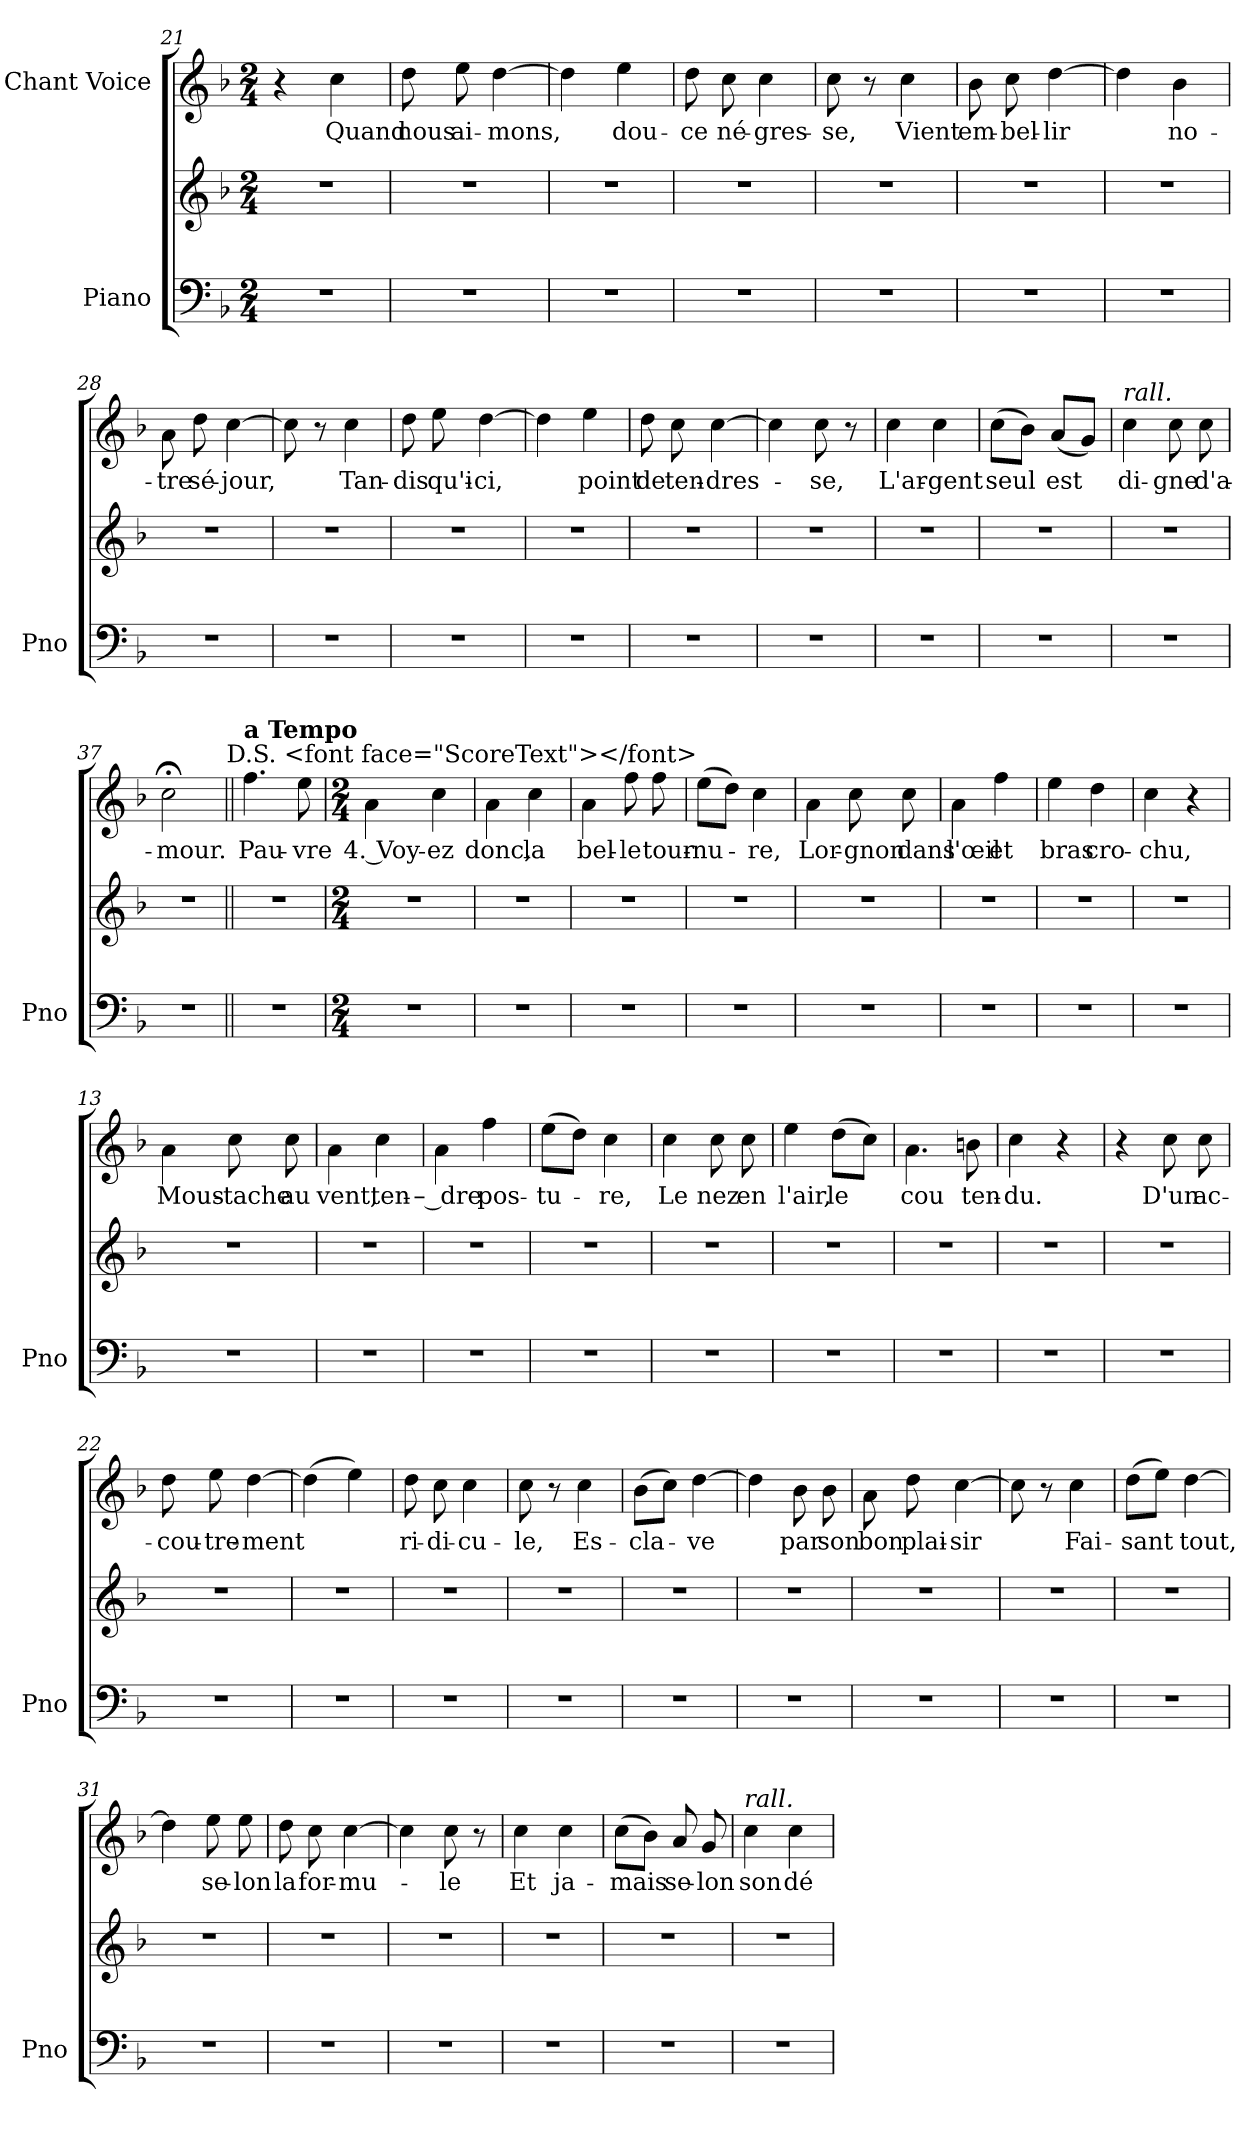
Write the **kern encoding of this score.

**kern	**kern	**kern	**text
*part2	*part2	*part1	*part1
*staff3	*staff2	*staff1	*staff1
*I"Piano	*	*I"Chant Voice	*
*I'Pno	*	*	*
*clefF4	*clefG2	*clefG2	*
*k[b-]	*k[b-]	*k[b-]	*
*M2/4	*M2/4	*M2/4	*
=21	=21	=21	=21
2r	2r	4r	.
.	.	4cc\	Quand
=22	=22	=22	=22
2r	2r	8dd\	nous
.	.	8ee\	ai-
.	.	[4dd\	-mons,
=23	=23	=23	=23
2r	2r	4dd\]	.
.	.	4ee\	dou-
=24	=24	=24	=24
2r	2r	8dd\	-ce
.	.	8cc\	né-
.	.	4cc\	-gres-
=25	=25	=25	=25
2r	2r	8cc\	-se,
.	.	8r	.
.	.	4cc\	Vient
=26	=26	=26	=26
2r	2r	8b-\	em-
.	.	8cc\	-bel-
.	.	[4dd\	-lir
=27	=27	=27	=27
2r	2r	4dd\]	.
.	.	4b-\	no-
=28	=28	=28	=28
2r	2r	8a\	-tre
.	.	8dd\	sé-
.	.	[4cc\	-jour,
=29	=29	=29	=29
2r	2r	8cc\]	.
.	.	8r	.
.	.	4cc\	Tan-
=30	=30	=30	=30
2r	2r	8dd\	-dis
.	.	8ee\	qu'i-
.	.	[4dd\	-ci,
=31	=31	=31	=31
2r	2r	4dd\]	.
.	.	4ee\	point
=32	=32	=32	=32
2r	2r	8dd\	de
.	.	8cc\	ten-
.	.	[4cc\	-dres-
=33	=33	=33	=33
2r	2r	4cc\]	.
.	.	8cc\	-se,
.	.	8r	.
=34	=34	=34	=34
2r	2r	4cc\	L'ar-
.	.	4cc\	-gent
=35	=35	=35	=35
2r	2r	(8cc\L	seul
.	.	8b-\J)	.
.	.	(8a/L	est
.	.	8g/J)	.
=36	=36	=36	=36
!	!	!LO:TX:i:t=rall.	!
2r	2r	4cc\	di-
.	.	8cc\	-gne
.	.	8cc\	d'a-
=37	=37	=37	=37
2r	2r	2cc;<\	-mour.
!	!	!LO:TX:a:t=D.S. <font face="ScoreText"></font>	!
=38||	=38||	=38||	=38||
!	!	!LO:TX:a:B:t=a Tempo	!
2r	2r	4.ff\	Pau-
.	.	8ee\	-vre
=5	=5	=5	=5
*M2/4	*M2/4	*M2/4	*
2r	2r	4a\	4. Voy-
.	.	4cc\	-ez
=6	=6	=6	=6
2r	2r	4a\	donc,
.	.	4cc\	la
=7	=7	=7	=7
2r	2r	4a\	bel-
.	.	8ff\	-le
.	.	8ff\	tour-
=8	=8	=8	=8
2r	2r	(8ee\L	-nu-
.	.	8dd\J)	.
.	.	4cc\	-re,
=9	=9	=9	=9
2r	2r	4a\	Lor-
.	.	8cc\	-gnon
.	.	8cc\	dans
=10	=10	=10	=10
2r	2r	4a\	l'œil
.	.	4ff\	et
=11	=11	=11	=11
2r	2r	4ee\	bras
.	.	4dd\	cro-
=12	=12	=12	=12
2r	2r	4cc\	-chu,
.	.	4r	.
=13	=13	=13	=13
2r	2r	4a\	Mous-
.	.	8cc\	-tache
.	.	8cc\	au
=14	=14	=14	=14
2r	2r	4a\	vent,
.	.	4cc\	ten-
=15	=15	=15	=15
2r	2r	4a\	-– dre
.	.	4ff\	pos-
=16	=16	=16	=16
2r	2r	(8ee\L	-tu-
.	.	8dd\J)	.
.	.	4cc\	-re,
=17	=17	=17	=17
2r	2r	4cc\	Le
.	.	8cc\	nez
.	.	8cc\	en
=18	=18	=18	=18
2r	2r	4ee\	l'air,
.	.	(8dd\L	le
.	.	8cc\J)	.
=19	=19	=19	=19
2r	2r	4.a\	cou
.	.	8bn\	ten-
=20	=20	=20	=20
2r	2r	4cc\	-du.
.	.	4r	.
=21	=21	=21	=21
2r	2r	4r	.
.	.	8cc\	D'un
.	.	8cc\	ac-
=22	=22	=22	=22
2r	2r	8dd\	-cou-
.	.	8ee\	-tre-
.	.	[4dd\	-ment
=23	=23	=23	=23
2r	2r	(4dd\]	.
.	.	4ee\)	.
=24	=24	=24	=24
2r	2r	8dd\	ri-
.	.	8cc\	-di-
.	.	4cc\	-cu-
=25	=25	=25	=25
2r	2r	8cc\	-le,
.	.	8r	.
.	.	4cc\	Es-
=26	=26	=26	=26
2r	2r	(8b-\L	-cla-
.	.	8cc\J)	.
.	.	[4dd\	-ve
=27	=27	=27	=27
2r	2r	4dd\]	.
.	.	8b-\	par
.	.	8b-\	son
=28	=28	=28	=28
2r	2r	8a\	bon
.	.	8dd\	plai-
.	.	[4cc\	-sir
=29	=29	=29	=29
2r	2r	8cc\]	.
.	.	8r	.
.	.	4cc\	Fai-
=30	=30	=30	=30
2r	2r	(8dd\L	-sant
.	.	8ee\J)	.
.	.	[4dd\	tout,
=31	=31	=31	=31
2r	2r	4dd\]	.
.	.	8ee\	se-
.	.	8ee\	-lon
=32	=32	=32	=32
2r	2r	8dd\	la
.	.	8cc\	for-
.	.	[4cc\	-mu-
=33	=33	=33	=33
2r	2r	4cc\]	.
.	.	8cc\	-le
.	.	8r	.
=34	=34	=34	=34
2r	2r	4cc\	Et
.	.	4cc\	ja-
=35	=35	=35	=35
2r	2r	(8cc\L	-mais
.	.	8b-\J)	.
.	.	8a/	se-
.	.	8g/	-lon
=36	=36	=36	=36
!	!	!LO:TX:i:t=rall.	!
2r	2r	4cc\	son
.	.	4cc\	dé-
=	=	=	=
*-	*-	*-	*-
